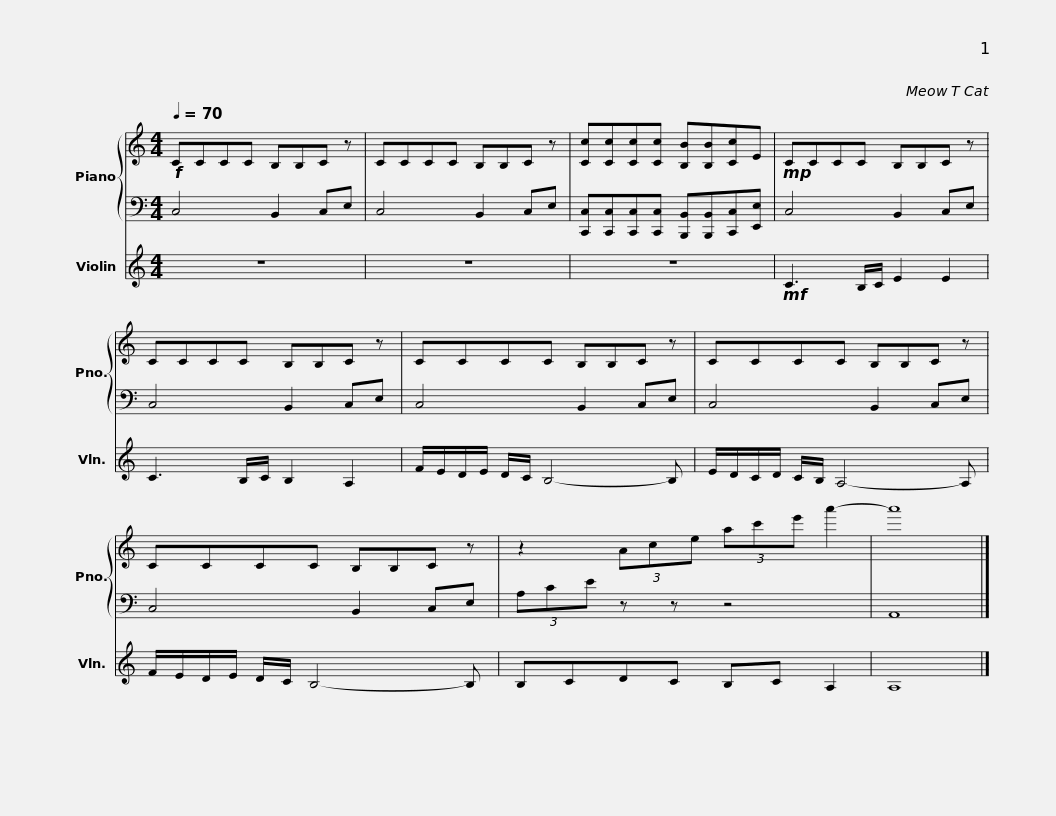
X:1
%%score { 1 | 2 } 3
L:1/8
Q:1/4=70
M:4/4
I:linebreak $
K:C
V:1 treble
V:2 bass
V:3 treble
V:1
!f! CCCC B,B,C z | CCCC B,B,C z | [Cc][Cc][Cc][Cc] [B,B][B,B][Cc]E |$!mp! CCCC B,B,C z | CCCC B,B,C z | %5
 CCCC B,B,C z |$ CCCC B,B,C z | CCCC B,B,C z | z2 (3Ace (3ac'e' a'2- | a'8 |] %10
V:2
 C,4 B,,2 C,E, | C,4 B,,2 C,E, | [C,,C,][C,,C,][C,,C,][C,,C,] [B,,,B,,][B,,,B,,][C,,C,][E,,E,] |$ C,4 B,,2 C,E, | C,4 B,,2 C,E, | %5
 C,4 B,,2 C,E, |$ C,4 B,,2 C,E, | C,4 B,,2 C,E, | (3A,CE z z z4 | A,,8 |] %10
V:3
 z8 | z8 | z8 |$!mf! C3 B,/C/ E2 E2 | C3 B,/C/ B,2 A,2 | %5
 F/E/D/E/ D/C/ B,4- B, |$ E/D/C/D/ C/B,/ A,4- A, | F/E/D/E/ D/C/ B,4- B, | B,CDC B,C A,2 | A,8 |] %10
